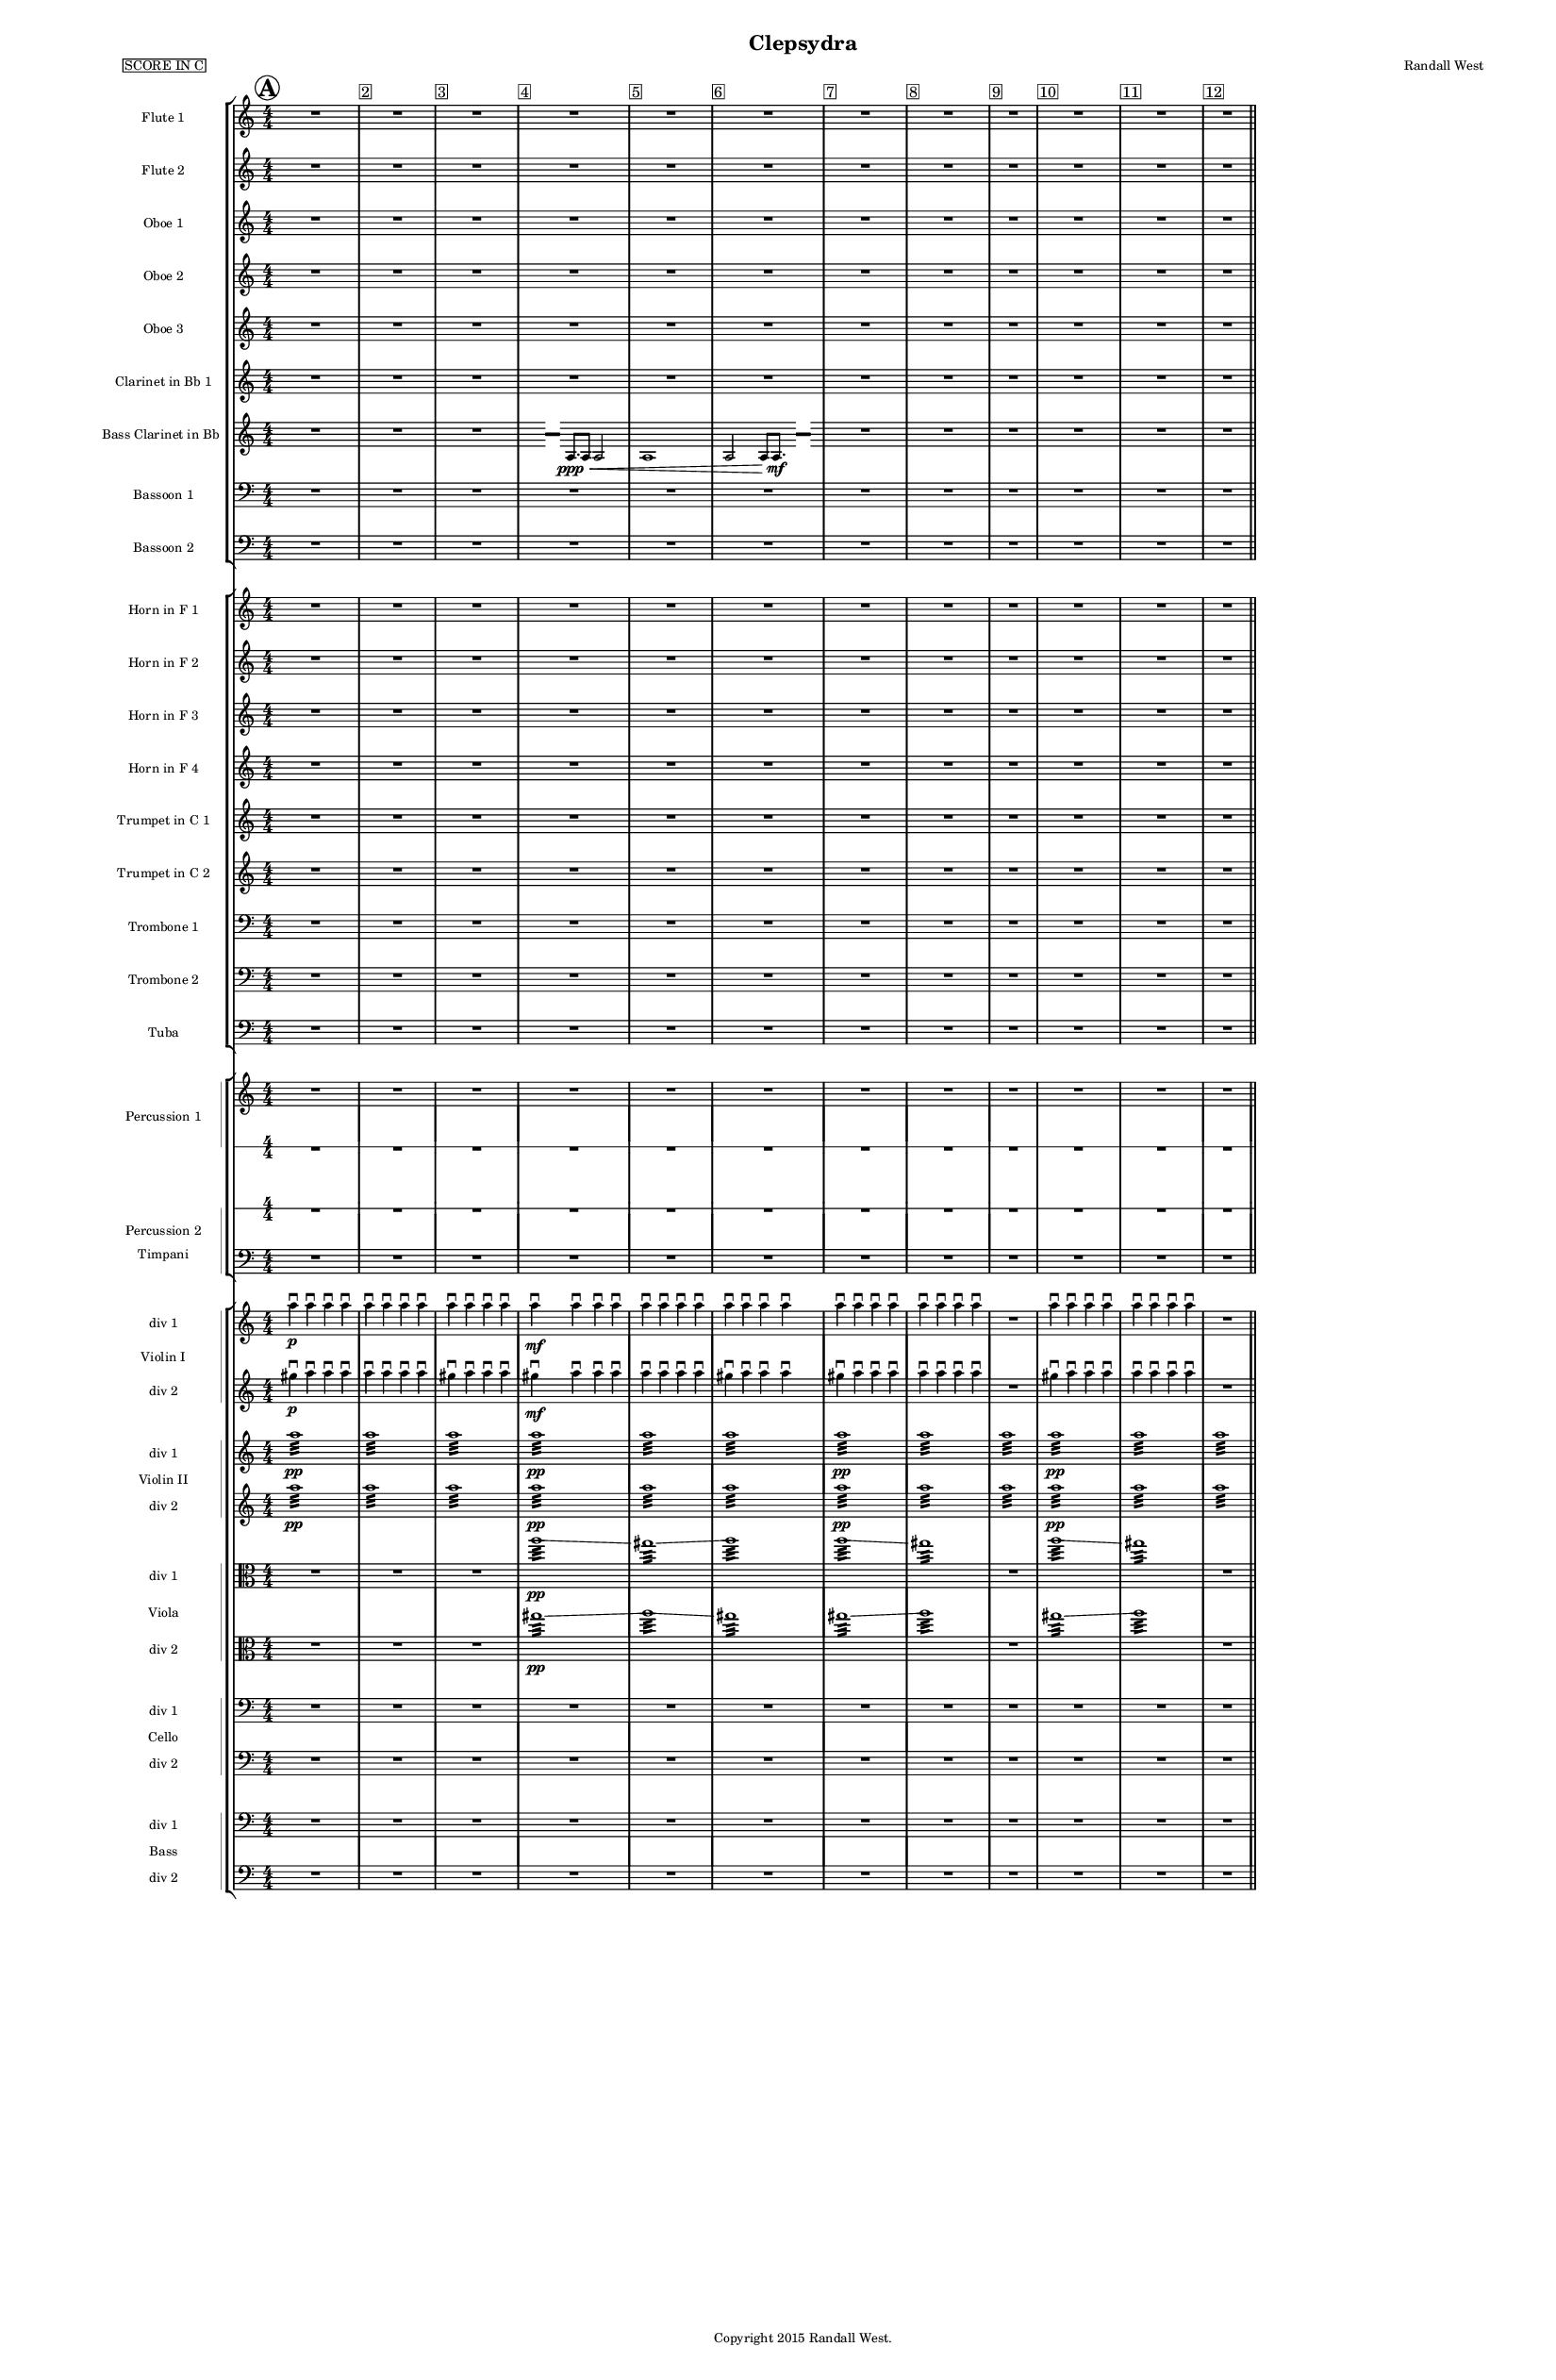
\version "2.18.2"
\language "english"

\paper {
  #(set-paper-size "tabloid")
  %#(set-paper-size "letter")
  left-margin = 22\mm
  system-separator-markup = \slashSeparator
}

#(set-global-staff-size 12)
showScoreStuff = 1
showPartStuff = 0

scoreBreak = {\break}
scoreNoBreak = {\noBreak}
partBreak = {}
partNoBreak = {}
engraveGlobal = {}

calliopeRehearsalMark = #(define-music-function (parser location text) 
  (string?)
  #{
   \mark \markup \fontsize #3.3 { \circle \bold $text }
#})

fluteOneA = {  
\calliopeRehearsalMark A 
 \time 4/4 
 \numericTimeSignature 
 \context Staff {#(set-accidental-style 'modern)} 
 {
	R1
	R1
	R1
	R1
	R1
	R1
	R1
	R1
	R1
	R1
	R1
	R1
}\bar "||" 
} 
 %%%%%%%%%%%%%%%%%%%%%%%%%%%%%%%%%%%%%%%%%%%%%%%%%%%%%%%%%%%%%%%%%%%%%%%%%%%%%%%%%%%%%%%%%%%%%%%%%% 
  %%%%%%%%%%%%%%%%%%%%%%%%%%%%%%%%%%%%%%%%%%%%%%%%%%%%%%%%%%%%%%%%%%%%%%%%%%%%%%%%%%%%%%%%%%%%%%%%%%
 
 
fluteTwoA = {  
\calliopeRehearsalMark A 
 \time 4/4 
 \numericTimeSignature 
 \context Staff {#(set-accidental-style 'modern)} 
 {
	R1
	R1
	R1
	R1
	R1
	R1
	R1
	R1
	R1
	R1
	R1
	R1
}\bar "||" 
} 
 %%%%%%%%%%%%%%%%%%%%%%%%%%%%%%%%%%%%%%%%%%%%%%%%%%%%%%%%%%%%%%%%%%%%%%%%%%%%%%%%%%%%%%%%%%%%%%%%%% 
  %%%%%%%%%%%%%%%%%%%%%%%%%%%%%%%%%%%%%%%%%%%%%%%%%%%%%%%%%%%%%%%%%%%%%%%%%%%%%%%%%%%%%%%%%%%%%%%%%%
 
 
oboeOneA = {  
\calliopeRehearsalMark A 
 \time 4/4 
 \numericTimeSignature 
 \context Staff {#(set-accidental-style 'modern)} 
 {
	R1
	R1
	R1
	R1
	R1
	R1
	R1
	R1
	R1
	R1
	R1
	R1
}\bar "||" 
} 
 %%%%%%%%%%%%%%%%%%%%%%%%%%%%%%%%%%%%%%%%%%%%%%%%%%%%%%%%%%%%%%%%%%%%%%%%%%%%%%%%%%%%%%%%%%%%%%%%%% 
  %%%%%%%%%%%%%%%%%%%%%%%%%%%%%%%%%%%%%%%%%%%%%%%%%%%%%%%%%%%%%%%%%%%%%%%%%%%%%%%%%%%%%%%%%%%%%%%%%%
 
 
oboeTwoA = {  
\calliopeRehearsalMark A 
 \time 4/4 
 \numericTimeSignature 
 \context Staff {#(set-accidental-style 'modern)} 
 {
	R1
	R1
	R1
	R1
	R1
	R1
	R1
	R1
	R1
	R1
	R1
	R1
}\bar "||" 
} 
 %%%%%%%%%%%%%%%%%%%%%%%%%%%%%%%%%%%%%%%%%%%%%%%%%%%%%%%%%%%%%%%%%%%%%%%%%%%%%%%%%%%%%%%%%%%%%%%%%% 
  %%%%%%%%%%%%%%%%%%%%%%%%%%%%%%%%%%%%%%%%%%%%%%%%%%%%%%%%%%%%%%%%%%%%%%%%%%%%%%%%%%%%%%%%%%%%%%%%%%
 
 
oboeThreeA = {  
\calliopeRehearsalMark A 
 \time 4/4 
 \numericTimeSignature 
 \context Staff {#(set-accidental-style 'modern)} 
 {
	R1
	R1
	R1
	R1
	R1
	R1
	R1
	R1
	R1
	R1
	R1
	R1
}\bar "||" 
} 
 %%%%%%%%%%%%%%%%%%%%%%%%%%%%%%%%%%%%%%%%%%%%%%%%%%%%%%%%%%%%%%%%%%%%%%%%%%%%%%%%%%%%%%%%%%%%%%%%%% 
  %%%%%%%%%%%%%%%%%%%%%%%%%%%%%%%%%%%%%%%%%%%%%%%%%%%%%%%%%%%%%%%%%%%%%%%%%%%%%%%%%%%%%%%%%%%%%%%%%%
 
 
clarinetOneA = {  
\calliopeRehearsalMark A 
 \time 4/4 
 \numericTimeSignature 
 \context Staff {#(set-accidental-style 'modern)} 
 {
	R1
	R1
	R1
	R1
	R1
	R1
	R1
	R1
	R1
	R1
	R1
	R1
}\bar "||" 
} 
 %%%%%%%%%%%%%%%%%%%%%%%%%%%%%%%%%%%%%%%%%%%%%%%%%%%%%%%%%%%%%%%%%%%%%%%%%%%%%%%%%%%%%%%%%%%%%%%%%% 
  %%%%%%%%%%%%%%%%%%%%%%%%%%%%%%%%%%%%%%%%%%%%%%%%%%%%%%%%%%%%%%%%%%%%%%%%%%%%%%%%%%%%%%%%%%%%%%%%%%
 
 
clarinetTwoA = {  
\calliopeRehearsalMark A 
 \time 4/4 
 \numericTimeSignature 
 \context Staff {#(set-accidental-style 'modern)} 
 {
	\set Staff.instrumentName = \markup { Bass Clarinet in Bb }
	\set Staff.shortInstrumentName = \markup { B. cl. }
	R1
	R1
	R1
	s8
	\grace {
		\hideNotes
		r32
		\unHideNotes
		\stopStaff
		\override Staff.StaffSymbol #'line-positions = #'(-0.4 -0.3 -0.2 -0.1 0 0.1 0.2 0.3 0.4)
		\startStaff
		\hideNotes
		r16
		\unHideNotes
		\stopStaff
		\override Staff.StaffSymbol #'line-positions = #'()
		\startStaff
	}
	s16
	a8.  \ppp  \<
	a8
	a2
	a1
	a2
	a8
	a8.  \mf  \!
	\afterGrace
	s16
	{
		\hideNotes
		r32
		\unHideNotes
		\stopStaff
		\override Staff.StaffSymbol #'line-positions = #'(-0.4 -0.3 -0.2 -0.1 0 0.1 0.2 0.3 0.4)
		\startStaff
		\hideNotes
		r16
		\unHideNotes
		\stopStaff
		\override Staff.StaffSymbol #'line-positions = #'()
		\startStaff
	}
	s8
	R1
	R1
	R1
	R1
	R1
	R1
}\bar "||" 
} 
 %%%%%%%%%%%%%%%%%%%%%%%%%%%%%%%%%%%%%%%%%%%%%%%%%%%%%%%%%%%%%%%%%%%%%%%%%%%%%%%%%%%%%%%%%%%%%%%%%% 
  %%%%%%%%%%%%%%%%%%%%%%%%%%%%%%%%%%%%%%%%%%%%%%%%%%%%%%%%%%%%%%%%%%%%%%%%%%%%%%%%%%%%%%%%%%%%%%%%%%
 
 
bassoonOneA = {  
\calliopeRehearsalMark A 
 \time 4/4 
 \numericTimeSignature 
 \context Staff {#(set-accidental-style 'modern)} 
 {
	R1
	R1
	R1
	R1
	R1
	R1
	R1
	R1
	R1
	R1
	R1
	R1
}\bar "||" 
} 
 %%%%%%%%%%%%%%%%%%%%%%%%%%%%%%%%%%%%%%%%%%%%%%%%%%%%%%%%%%%%%%%%%%%%%%%%%%%%%%%%%%%%%%%%%%%%%%%%%% 
  %%%%%%%%%%%%%%%%%%%%%%%%%%%%%%%%%%%%%%%%%%%%%%%%%%%%%%%%%%%%%%%%%%%%%%%%%%%%%%%%%%%%%%%%%%%%%%%%%%
 
 
bassoonTwoA = {  
\calliopeRehearsalMark A 
 \time 4/4 
 \numericTimeSignature 
 \context Staff {#(set-accidental-style 'modern)} 
 {
	R1
	R1
	R1
	R1
	R1
	R1
	R1
	R1
	R1
	R1
	R1
	R1
}\bar "||" 
} 
 %%%%%%%%%%%%%%%%%%%%%%%%%%%%%%%%%%%%%%%%%%%%%%%%%%%%%%%%%%%%%%%%%%%%%%%%%%%%%%%%%%%%%%%%%%%%%%%%%% 
  %%%%%%%%%%%%%%%%%%%%%%%%%%%%%%%%%%%%%%%%%%%%%%%%%%%%%%%%%%%%%%%%%%%%%%%%%%%%%%%%%%%%%%%%%%%%%%%%%%
 
 
hornOneA = {  
\calliopeRehearsalMark A 
 \time 4/4 
 \numericTimeSignature 
 \context Staff {#(set-accidental-style 'modern)} 
 {
	R1
	R1
	R1
	R1
	R1
	R1
	R1
	R1
	R1
	R1
	R1
	R1
}\bar "||" 
} 
 %%%%%%%%%%%%%%%%%%%%%%%%%%%%%%%%%%%%%%%%%%%%%%%%%%%%%%%%%%%%%%%%%%%%%%%%%%%%%%%%%%%%%%%%%%%%%%%%%% 
  %%%%%%%%%%%%%%%%%%%%%%%%%%%%%%%%%%%%%%%%%%%%%%%%%%%%%%%%%%%%%%%%%%%%%%%%%%%%%%%%%%%%%%%%%%%%%%%%%%
 
 
hornTwoA = {  
\calliopeRehearsalMark A 
 \time 4/4 
 \numericTimeSignature 
 \context Staff {#(set-accidental-style 'modern)} 
 {
	R1
	R1
	R1
	R1
	R1
	R1
	R1
	R1
	R1
	R1
	R1
	R1
}\bar "||" 
} 
 %%%%%%%%%%%%%%%%%%%%%%%%%%%%%%%%%%%%%%%%%%%%%%%%%%%%%%%%%%%%%%%%%%%%%%%%%%%%%%%%%%%%%%%%%%%%%%%%%% 
  %%%%%%%%%%%%%%%%%%%%%%%%%%%%%%%%%%%%%%%%%%%%%%%%%%%%%%%%%%%%%%%%%%%%%%%%%%%%%%%%%%%%%%%%%%%%%%%%%%
 
 
hornThreeA = {  
\calliopeRehearsalMark A 
 \time 4/4 
 \numericTimeSignature 
 \context Staff {#(set-accidental-style 'modern)} 
 {
	R1
	R1
	R1
	R1
	R1
	R1
	R1
	R1
	R1
	R1
	R1
	R1
}\bar "||" 
} 
 %%%%%%%%%%%%%%%%%%%%%%%%%%%%%%%%%%%%%%%%%%%%%%%%%%%%%%%%%%%%%%%%%%%%%%%%%%%%%%%%%%%%%%%%%%%%%%%%%% 
  %%%%%%%%%%%%%%%%%%%%%%%%%%%%%%%%%%%%%%%%%%%%%%%%%%%%%%%%%%%%%%%%%%%%%%%%%%%%%%%%%%%%%%%%%%%%%%%%%%
 
 
hornFourA = {  
\calliopeRehearsalMark A 
 \time 4/4 
 \numericTimeSignature 
 \context Staff {#(set-accidental-style 'modern)} 
 {
	R1
	R1
	R1
	R1
	R1
	R1
	R1
	R1
	R1
	R1
	R1
	R1
}\bar "||" 
} 
 %%%%%%%%%%%%%%%%%%%%%%%%%%%%%%%%%%%%%%%%%%%%%%%%%%%%%%%%%%%%%%%%%%%%%%%%%%%%%%%%%%%%%%%%%%%%%%%%%% 
  %%%%%%%%%%%%%%%%%%%%%%%%%%%%%%%%%%%%%%%%%%%%%%%%%%%%%%%%%%%%%%%%%%%%%%%%%%%%%%%%%%%%%%%%%%%%%%%%%%
 
 
trumpetOneA = {  
\calliopeRehearsalMark A 
 \time 4/4 
 \numericTimeSignature 
 \context Staff {#(set-accidental-style 'modern)} 
 {
	R1
	R1
	R1
	R1
	R1
	R1
	R1
	R1
	R1
	R1
	R1
	R1
}\bar "||" 
} 
 %%%%%%%%%%%%%%%%%%%%%%%%%%%%%%%%%%%%%%%%%%%%%%%%%%%%%%%%%%%%%%%%%%%%%%%%%%%%%%%%%%%%%%%%%%%%%%%%%% 
  %%%%%%%%%%%%%%%%%%%%%%%%%%%%%%%%%%%%%%%%%%%%%%%%%%%%%%%%%%%%%%%%%%%%%%%%%%%%%%%%%%%%%%%%%%%%%%%%%%
 
 
trumpetTwoA = {  
\calliopeRehearsalMark A 
 \time 4/4 
 \numericTimeSignature 
 \context Staff {#(set-accidental-style 'modern)} 
 {
	R1
	R1
	R1
	R1
	R1
	R1
	R1
	R1
	R1
	R1
	R1
	R1
}\bar "||" 
} 
 %%%%%%%%%%%%%%%%%%%%%%%%%%%%%%%%%%%%%%%%%%%%%%%%%%%%%%%%%%%%%%%%%%%%%%%%%%%%%%%%%%%%%%%%%%%%%%%%%% 
  %%%%%%%%%%%%%%%%%%%%%%%%%%%%%%%%%%%%%%%%%%%%%%%%%%%%%%%%%%%%%%%%%%%%%%%%%%%%%%%%%%%%%%%%%%%%%%%%%%
 
 
tromboneOneA = {  
\calliopeRehearsalMark A 
 \time 4/4 
 \numericTimeSignature 
 \context Staff {#(set-accidental-style 'modern)} 
 {
	R1
	R1
	R1
	R1
	R1
	R1
	R1
	R1
	R1
	R1
	R1
	R1
}\bar "||" 
} 
 %%%%%%%%%%%%%%%%%%%%%%%%%%%%%%%%%%%%%%%%%%%%%%%%%%%%%%%%%%%%%%%%%%%%%%%%%%%%%%%%%%%%%%%%%%%%%%%%%% 
  %%%%%%%%%%%%%%%%%%%%%%%%%%%%%%%%%%%%%%%%%%%%%%%%%%%%%%%%%%%%%%%%%%%%%%%%%%%%%%%%%%%%%%%%%%%%%%%%%%
 
 
tromboneTwoA = {  
\calliopeRehearsalMark A 
 \time 4/4 
 \numericTimeSignature 
 \context Staff {#(set-accidental-style 'modern)} 
 {
	R1
	R1
	R1
	R1
	R1
	R1
	R1
	R1
	R1
	R1
	R1
	R1
}\bar "||" 
} 
 %%%%%%%%%%%%%%%%%%%%%%%%%%%%%%%%%%%%%%%%%%%%%%%%%%%%%%%%%%%%%%%%%%%%%%%%%%%%%%%%%%%%%%%%%%%%%%%%%% 
  %%%%%%%%%%%%%%%%%%%%%%%%%%%%%%%%%%%%%%%%%%%%%%%%%%%%%%%%%%%%%%%%%%%%%%%%%%%%%%%%%%%%%%%%%%%%%%%%%%
 
 
tubaA = {  
\calliopeRehearsalMark A 
 \time 4/4 
 \numericTimeSignature 
 \context Staff {#(set-accidental-style 'modern)} 
 {
	R1
	R1
	R1
	R1
	R1
	R1
	R1
	R1
	R1
	R1
	R1
	R1
}\bar "||" 
} 
 %%%%%%%%%%%%%%%%%%%%%%%%%%%%%%%%%%%%%%%%%%%%%%%%%%%%%%%%%%%%%%%%%%%%%%%%%%%%%%%%%%%%%%%%%%%%%%%%%% 
  %%%%%%%%%%%%%%%%%%%%%%%%%%%%%%%%%%%%%%%%%%%%%%%%%%%%%%%%%%%%%%%%%%%%%%%%%%%%%%%%%%%%%%%%%%%%%%%%%%
 
 
crotalesA = {  
\calliopeRehearsalMark A 
 \time 4/4 
 \numericTimeSignature 
 \context Staff {#(set-accidental-style 'modern)} 
 {
	R1
	R1
	R1
	R1
	R1
	R1
	R1
	R1
	R1
	R1
	R1
	R1
}\bar "||" 
} 
 %%%%%%%%%%%%%%%%%%%%%%%%%%%%%%%%%%%%%%%%%%%%%%%%%%%%%%%%%%%%%%%%%%%%%%%%%%%%%%%%%%%%%%%%%%%%%%%%%% 
  %%%%%%%%%%%%%%%%%%%%%%%%%%%%%%%%%%%%%%%%%%%%%%%%%%%%%%%%%%%%%%%%%%%%%%%%%%%%%%%%%%%%%%%%%%%%%%%%%%
 
 
percOneA = {  
\calliopeRehearsalMark A 
 \time 4/4 
 \numericTimeSignature 
 \context Staff {#(set-accidental-style 'modern)} 
 {
	R1
	R1
	R1
	R1
	R1
	R1
	R1
	R1
	R1
	R1
	R1
	R1
}\bar "||" 
} 
 %%%%%%%%%%%%%%%%%%%%%%%%%%%%%%%%%%%%%%%%%%%%%%%%%%%%%%%%%%%%%%%%%%%%%%%%%%%%%%%%%%%%%%%%%%%%%%%%%% 
  %%%%%%%%%%%%%%%%%%%%%%%%%%%%%%%%%%%%%%%%%%%%%%%%%%%%%%%%%%%%%%%%%%%%%%%%%%%%%%%%%%%%%%%%%%%%%%%%%%
 
 
percTwoA = {  
\calliopeRehearsalMark A 
 \time 4/4 
 \numericTimeSignature 
 \context Staff {#(set-accidental-style 'modern)} 
 {
	R1
	R1
	R1
	R1
	R1
	R1
	R1
	R1
	R1
	R1
	R1
	R1
}\bar "||" 
} 
 %%%%%%%%%%%%%%%%%%%%%%%%%%%%%%%%%%%%%%%%%%%%%%%%%%%%%%%%%%%%%%%%%%%%%%%%%%%%%%%%%%%%%%%%%%%%%%%%%% 
  %%%%%%%%%%%%%%%%%%%%%%%%%%%%%%%%%%%%%%%%%%%%%%%%%%%%%%%%%%%%%%%%%%%%%%%%%%%%%%%%%%%%%%%%%%%%%%%%%%
 
 
timpaniA = {  
\calliopeRehearsalMark A 
 \time 4/4 
 \numericTimeSignature 
 \context Staff {#(set-accidental-style 'modern)} 
 {
	R1
	R1
	R1
	R1
	R1
	R1
	R1
	R1
	R1
	R1
	R1
	R1
}\bar "||" 
} 
 %%%%%%%%%%%%%%%%%%%%%%%%%%%%%%%%%%%%%%%%%%%%%%%%%%%%%%%%%%%%%%%%%%%%%%%%%%%%%%%%%%%%%%%%%%%%%%%%%% 
  %%%%%%%%%%%%%%%%%%%%%%%%%%%%%%%%%%%%%%%%%%%%%%%%%%%%%%%%%%%%%%%%%%%%%%%%%%%%%%%%%%%%%%%%%%%%%%%%%%
 
 
shimeA = {  
\calliopeRehearsalMark A 
 \time 4/4 
 \numericTimeSignature 
 \context Staff {#(set-accidental-style 'modern)} 
 {
	R1
	R1
	R1
	R1
	R1
	R1
	R1
	R1
	R1
	R1
	R1
	R1
}\bar "||" 
} 
 %%%%%%%%%%%%%%%%%%%%%%%%%%%%%%%%%%%%%%%%%%%%%%%%%%%%%%%%%%%%%%%%%%%%%%%%%%%%%%%%%%%%%%%%%%%%%%%%%% 
  %%%%%%%%%%%%%%%%%%%%%%%%%%%%%%%%%%%%%%%%%%%%%%%%%%%%%%%%%%%%%%%%%%%%%%%%%%%%%%%%%%%%%%%%%%%%%%%%%%
 
 
taikoOneA = {  
\calliopeRehearsalMark A 
 \time 4/4 
 \numericTimeSignature 
 \context Staff {#(set-accidental-style 'modern)} 
 {
	R1
	R1
	R1
	R1
	R1
	R1
	R1
	R1
	R1
	R1
	R1
	R1
}\bar "||" 
} 
 %%%%%%%%%%%%%%%%%%%%%%%%%%%%%%%%%%%%%%%%%%%%%%%%%%%%%%%%%%%%%%%%%%%%%%%%%%%%%%%%%%%%%%%%%%%%%%%%%% 
  %%%%%%%%%%%%%%%%%%%%%%%%%%%%%%%%%%%%%%%%%%%%%%%%%%%%%%%%%%%%%%%%%%%%%%%%%%%%%%%%%%%%%%%%%%%%%%%%%%
 
 
taikoTwoA = {  
\calliopeRehearsalMark A 
 \time 4/4 
 \numericTimeSignature 
 \context Staff {#(set-accidental-style 'modern)} 
 {
	R1
	R1
	R1
	R1
	R1
	R1
	R1
	R1
	R1
	R1
	R1
	R1
}\bar "||" 
} 
 %%%%%%%%%%%%%%%%%%%%%%%%%%%%%%%%%%%%%%%%%%%%%%%%%%%%%%%%%%%%%%%%%%%%%%%%%%%%%%%%%%%%%%%%%%%%%%%%%% 
  %%%%%%%%%%%%%%%%%%%%%%%%%%%%%%%%%%%%%%%%%%%%%%%%%%%%%%%%%%%%%%%%%%%%%%%%%%%%%%%%%%%%%%%%%%%%%%%%%%
 
 
violinIDivOneA = {  
\calliopeRehearsalMark A 
 \time 4/4 
 \numericTimeSignature 
 \context Staff {#(set-accidental-style 'modern)} 
 {
	a''4 -\downbow  \p %%%
	a''4 -\downbow
	a''4 -\downbow
	a''4 -\downbow
	a''4 -\downbow
	a''4 -\downbow
	a''4 -\downbow
	a''4 -\downbow
	a''4 -\downbow
	a''4 -\downbow
	a''4 -\downbow
	a''4 -\downbow
	a''4 -\downbow  \mf %%%
	a''4 -\downbow
	a''4 -\downbow
	a''4 -\downbow
	a''4 -\downbow
	a''4 -\downbow
	a''4 -\downbow
	a''4 -\downbow
	a''4 -\downbow
	a''4 -\downbow
	a''4 -\downbow
	a''4 -\downbow
	a''4 -\downbow
	a''4 -\downbow
	a''4 -\downbow
	a''4 -\downbow
	a''4 -\downbow
	a''4 -\downbow
	a''4 -\downbow
	a''4 -\downbow
	R1
	a''4 -\downbow
	a''4 -\downbow
	a''4 -\downbow
	a''4 -\downbow
	a''4 -\downbow
	a''4 -\downbow
	a''4 -\downbow
	a''4 -\downbow
	R1
}\bar "||" 
} 
 %%%%%%%%%%%%%%%%%%%%%%%%%%%%%%%%%%%%%%%%%%%%%%%%%%%%%%%%%%%%%%%%%%%%%%%%%%%%%%%%%%%%%%%%%%%%%%%%%% 
  %%%%%%%%%%%%%%%%%%%%%%%%%%%%%%%%%%%%%%%%%%%%%%%%%%%%%%%%%%%%%%%%%%%%%%%%%%%%%%%%%%%%%%%%%%%%%%%%%%
 
 
violinIDivTwoA = {  
\calliopeRehearsalMark A 
 \time 4/4 
 \numericTimeSignature 
 \context Staff {#(set-accidental-style 'modern)} 
 {
	gs''4 -\downbow  \p %%%
	a''4 -\downbow
	a''4 -\downbow
	a''4 -\downbow
	a''4 -\downbow
	a''4 -\downbow
	a''4 -\downbow
	a''4 -\downbow
	gs''4 -\downbow
	a''4 -\downbow
	a''4 -\downbow
	a''4 -\downbow
	gs''4 -\downbow  \mf %%%
	a''4 -\downbow
	a''4 -\downbow
	a''4 -\downbow
	a''4 -\downbow
	a''4 -\downbow
	a''4 -\downbow
	a''4 -\downbow
	gs''4 -\downbow
	a''4 -\downbow
	a''4 -\downbow
	a''4 -\downbow
	gs''4 -\downbow
	a''4 -\downbow
	a''4 -\downbow
	a''4 -\downbow
	a''4 -\downbow
	a''4 -\downbow
	a''4 -\downbow
	a''4 -\downbow
	R1
	gs''4 -\downbow
	a''4 -\downbow
	a''4 -\downbow
	a''4 -\downbow
	a''4 -\downbow
	a''4 -\downbow
	a''4 -\downbow
	a''4 -\downbow
	R1
}\bar "||" 
} 
 %%%%%%%%%%%%%%%%%%%%%%%%%%%%%%%%%%%%%%%%%%%%%%%%%%%%%%%%%%%%%%%%%%%%%%%%%%%%%%%%%%%%%%%%%%%%%%%%%% 
  %%%%%%%%%%%%%%%%%%%%%%%%%%%%%%%%%%%%%%%%%%%%%%%%%%%%%%%%%%%%%%%%%%%%%%%%%%%%%%%%%%%%%%%%%%%%%%%%%%
 
 
violinIIDivOneA = {  
\calliopeRehearsalMark A 
 \time 4/4 
 \numericTimeSignature 
 \context Staff {#(set-accidental-style 'modern)} 
 {
	a''1 :32  \pp %%%
	a''1 :32
	a''1 :32
	a''1 :32  \pp %%%
	a''1 :32
	a''1 :32
	a''1 :32  \pp %%%
	a''1 :32
	a''1 :32
	a''1 :32  \pp %%%
	a''1 :32
	a''1 :32
}\bar "||" 
} 
 %%%%%%%%%%%%%%%%%%%%%%%%%%%%%%%%%%%%%%%%%%%%%%%%%%%%%%%%%%%%%%%%%%%%%%%%%%%%%%%%%%%%%%%%%%%%%%%%%% 
  %%%%%%%%%%%%%%%%%%%%%%%%%%%%%%%%%%%%%%%%%%%%%%%%%%%%%%%%%%%%%%%%%%%%%%%%%%%%%%%%%%%%%%%%%%%%%%%%%%
 
 
violinIIDivTwoA = {  
\calliopeRehearsalMark A 
 \time 4/4 
 \numericTimeSignature 
 \context Staff {#(set-accidental-style 'modern)} 
 {
	a''1 :32  \pp %%%
	a''1 :32
	a''1 :32
	a''1 :32  \pp %%%
	a''1 :32
	a''1 :32
	a''1 :32  \pp %%%
	a''1 :32
	a''1 :32
	a''1 :32  \pp %%%
	a''1 :32
	a''1 :32
}\bar "||" 
} 
 %%%%%%%%%%%%%%%%%%%%%%%%%%%%%%%%%%%%%%%%%%%%%%%%%%%%%%%%%%%%%%%%%%%%%%%%%%%%%%%%%%%%%%%%%%%%%%%%%% 
  %%%%%%%%%%%%%%%%%%%%%%%%%%%%%%%%%%%%%%%%%%%%%%%%%%%%%%%%%%%%%%%%%%%%%%%%%%%%%%%%%%%%%%%%%%%%%%%%%%
 
 
violaDivOneA = {  
\calliopeRehearsalMark A 
 \time 4/4 
 \numericTimeSignature 
 \context Staff {#(set-accidental-style 'modern)} 
 {
	R1
	R1
	R1
	a''1 :32  \pp  \glissando
	gs''1 :32 \glissando
	a''1 :32
	a''1 :32 \glissando
	gs''1 :32
	R1
	a''1 :32 \glissando
	gs''1 :32
	R1
}\bar "||" 
} 
 %%%%%%%%%%%%%%%%%%%%%%%%%%%%%%%%%%%%%%%%%%%%%%%%%%%%%%%%%%%%%%%%%%%%%%%%%%%%%%%%%%%%%%%%%%%%%%%%%% 
  %%%%%%%%%%%%%%%%%%%%%%%%%%%%%%%%%%%%%%%%%%%%%%%%%%%%%%%%%%%%%%%%%%%%%%%%%%%%%%%%%%%%%%%%%%%%%%%%%%
 
 
violaDivTwoA = {  
\calliopeRehearsalMark A 
 \time 4/4 
 \numericTimeSignature 
 \context Staff {#(set-accidental-style 'modern)} 
 {
	R1
	R1
	R1
	gs''1 :32  \pp  \glissando
	a''1 :32 \glissando
	gs''1 :32
	gs''1 :32 \glissando
	a''1 :32
	R1
	gs''1 :32 \glissando
	a''1 :32
	R1
}\bar "||" 
} 
 %%%%%%%%%%%%%%%%%%%%%%%%%%%%%%%%%%%%%%%%%%%%%%%%%%%%%%%%%%%%%%%%%%%%%%%%%%%%%%%%%%%%%%%%%%%%%%%%%% 
  %%%%%%%%%%%%%%%%%%%%%%%%%%%%%%%%%%%%%%%%%%%%%%%%%%%%%%%%%%%%%%%%%%%%%%%%%%%%%%%%%%%%%%%%%%%%%%%%%%
 
 
celloDivOneA = {  
\calliopeRehearsalMark A 
 \time 4/4 
 \numericTimeSignature 
 \context Staff {#(set-accidental-style 'modern)} 
 {
	R1
	R1
	R1
	R1
	R1
	R1
	R1
	R1
	R1
	R1
	R1
	R1
}\bar "||" 
} 
 %%%%%%%%%%%%%%%%%%%%%%%%%%%%%%%%%%%%%%%%%%%%%%%%%%%%%%%%%%%%%%%%%%%%%%%%%%%%%%%%%%%%%%%%%%%%%%%%%% 
  %%%%%%%%%%%%%%%%%%%%%%%%%%%%%%%%%%%%%%%%%%%%%%%%%%%%%%%%%%%%%%%%%%%%%%%%%%%%%%%%%%%%%%%%%%%%%%%%%%
 
 
celloDivTwoA = {  
\calliopeRehearsalMark A 
 \time 4/4 
 \numericTimeSignature 
 \context Staff {#(set-accidental-style 'modern)} 
 {
	R1
	R1
	R1
	R1
	R1
	R1
	R1
	R1
	R1
	R1
	R1
	R1
}\bar "||" 
} 
 %%%%%%%%%%%%%%%%%%%%%%%%%%%%%%%%%%%%%%%%%%%%%%%%%%%%%%%%%%%%%%%%%%%%%%%%%%%%%%%%%%%%%%%%%%%%%%%%%% 
  %%%%%%%%%%%%%%%%%%%%%%%%%%%%%%%%%%%%%%%%%%%%%%%%%%%%%%%%%%%%%%%%%%%%%%%%%%%%%%%%%%%%%%%%%%%%%%%%%%
 
 
bassDivOneA = {  
\calliopeRehearsalMark A 
 \time 4/4 
 \numericTimeSignature 
 \context Staff {#(set-accidental-style 'modern)} 
 {
	R1
	R1
	R1
	R1
	R1
	R1
	R1
	R1
	R1
	R1
	R1
	R1
}\bar "||" 
} 
 %%%%%%%%%%%%%%%%%%%%%%%%%%%%%%%%%%%%%%%%%%%%%%%%%%%%%%%%%%%%%%%%%%%%%%%%%%%%%%%%%%%%%%%%%%%%%%%%%% 
  %%%%%%%%%%%%%%%%%%%%%%%%%%%%%%%%%%%%%%%%%%%%%%%%%%%%%%%%%%%%%%%%%%%%%%%%%%%%%%%%%%%%%%%%%%%%%%%%%%
 
 
bassDivTwoA = {  
\calliopeRehearsalMark A 
 \time 4/4 
 \numericTimeSignature 
 \context Staff {#(set-accidental-style 'modern)} 
 {
	R1
	R1
	R1
	R1
	R1
	R1
	R1
	R1
	R1
	R1
	R1
	R1
}\bar "||" 
} 
 %%%%%%%%%%%%%%%%%%%%%%%%%%%%%%%%%%%%%%%%%%%%%%%%%%%%%%%%%%%%%%%%%%%%%%%%%%%%%%%%%%%%%%%%%%%%%%%%%% 
  %%%%%%%%%%%%%%%%%%%%%%%%%%%%%%%%%%%%%%%%%%%%%%%%%%%%%%%%%%%%%%%%%%%%%%%%%%%%%%%%%%%%%%%%%%%%%%%%%%
 
 
 

fluteOne = { 
\fluteOneA
} 
fluteTwo = { 
\fluteTwoA
} 
oboeOne = { 
\oboeOneA
} 
oboeTwo = { 
\oboeTwoA
} 
oboeThree = { 
\oboeThreeA
} 
clarinetOne = { 
\clarinetOneA
} 
clarinetTwo = { 
\clarinetTwoA
} 
bassoonOne = { 
\bassoonOneA
} 
bassoonTwo = { 
\bassoonTwoA
} 
hornOne = { 
\hornOneA
} 
hornTwo = { 
\hornTwoA
} 
hornThree = { 
\hornThreeA
} 
hornFour = { 
\hornFourA
} 
trumpetOne = { 
\trumpetOneA
} 
trumpetTwo = { 
\trumpetTwoA
} 
tromboneOne = { 
\tromboneOneA
} 
tromboneTwo = { 
\tromboneTwoA
} 
tuba = { 
\tubaA
} 
crotales = { 
\crotalesA
} 
percOne = { 
\percOneA
} 
percTwo = { 
\percTwoA
} 
timpani = { 
\timpaniA
} 
shime = { 
\shimeA
} 
taikoOne = { 
\taikoOneA
} 
taikoTwo = { 
\taikoTwoA
} 
violinIDivOne = { 
\violinIDivOneA
} 
violinIDivTwo = { 
\violinIDivTwoA
} 
violinIIDivOne = { 
\violinIIDivOneA
} 
violinIIDivTwo = { 
\violinIIDivTwoA
} 
violaDivOne = { 
\violaDivOneA
} 
violaDivTwo = { 
\violaDivTwoA
} 
celloDivOne = { 
\celloDivOneA
} 
celloDivTwo = { 
\celloDivTwoA
} 
bassDivOne = { 
\bassDivOneA
} 
bassDivTwo = { 
\bassDivTwoA
} 



\version "2.18.2"
\language "english"

%%%%%%%%%%%%%%%%%%%%%%%%%%%%%%%%%%%%%%%%%%%%%%%%%%%%%%%%%%%%%%%
%%%% winds staves:

fluteOneStaff = \new Staff \with {
  instrumentName = "Flute 1"
  shortInstrumentName = "Fl. 1"
  midiInstrument = "flute"
} \fluteOne

fluteTwoStaff = \new Staff \with {
  instrumentName = "Flute 2"
  shortInstrumentName = "Fl. 2"
  midiInstrument = "flute"
} \fluteTwo

oboeOneStaff = \new Staff \with {
  instrumentName = "Oboe 1"
  shortInstrumentName = "Ob. 1"
  midiInstrument = "oboe"
} \oboeOne

oboeTwoStaff = \new Staff \with {
  instrumentName = "Oboe 2"
  shortInstrumentName = "Ob. 2"
  midiInstrument = "oboe"
} \oboeTwo

oboeThreeStaff = \new Staff \with {
  instrumentName = "Oboe 3"
  shortInstrumentName = "Ob. 3"
  midiInstrument = "oboe"
} \oboeThree

clarinetOneStaff = \new Staff \with {
  instrumentName = "Clarinet in Bb 1"
  shortInstrumentName = "Cl. 1"
  midiInstrument = "clarinet"
} \clarinetOne

clarinetTwoStaff = \new Staff \with {
  instrumentName = "Clarinet in Bb 2"
  shortInstrumentName = "Cl. 2"
  midiInstrument = "clarinet"
} \clarinetTwo

bassoonOneStaff = \new Staff \with {
  instrumentName = "Bassoon 1"
  shortInstrumentName = "Bsn. 1"
  midiInstrument = "bassoon"
} {\clef bass \bassoonOne }

bassoonTwoStaff = \new Staff \with {
  instrumentName = "Bassoon 2"
  shortInstrumentName = "Bsn. 2"
  midiInstrument = "bassoon"
} {\clef bass \bassoonTwo }

windsStaves = \new StaffGroup 
<<
    \fluteOneStaff
    \fluteTwoStaff
    \oboeOneStaff
    \oboeTwoStaff
    \oboeThreeStaff
    \clarinetOneStaff
    \clarinetTwoStaff
    \bassoonOneStaff
    \bassoonTwoStaff
>>

%%%%%%%%%%%%%%%%%%%%%%%%%%%%%%%%%%%%%%%%%%%%%%%%%%%%%%%%%%%%%%%
%%%% brass staves:

hornOneStaff = \new Staff \with {
  instrumentName = "Horn in F 1"
  shortInstrumentName = "Hn. 1"
  midiInstrument = "horn"
} \hornOne

hornTwoStaff = \new Staff \with {
  instrumentName = "Horn in F 2"
  shortInstrumentName = "Hn. 2"
  midiInstrument = "horn"
} \hornTwo

hornThreeStaff = \new Staff \with {
  instrumentName = "Horn in F 3"
  shortInstrumentName = "Hn. 3"
  midiInstrument = "horn"
} \hornThree

hornFourStaff = \new Staff \with {
  instrumentName = "Horn in F 4"
  shortInstrumentName = "Hn. 4"
  midiInstrument = "horn"
} \hornFour

trumpetOneStaff = \new Staff \with {
  instrumentName = "Trumpet in C 1"
  shortInstrumentName = "Tpt. 1"
  midiInstrument = "trumpet"
} \trumpetOne

trumpetTwoStaff = \new Staff \with {
  instrumentName = "Trumpet in C 2"
  shortInstrumentName = "Tpt. 2"
  midiInstrument = "trumpet"
} \trumpetTwo

tromboneOneStaff = \new Staff \with {
  instrumentName = "Trombone 1"
  shortInstrumentName = "Tbn. 1"
  midiInstrument = "trombone"
} {\clef bass \tromboneOne }

tromboneTwoStaff = \new Staff \with {
  instrumentName = "Trombone 2"
  shortInstrumentName = "Tbn. 2"
  midiInstrument = "trombone"
} {\clef bass \tromboneTwo }

tubaStaff = \new Staff \with {
  instrumentName = "Tuba"
  shortInstrumentName = "Tba."
  midiInstrument = "tuba"
} {\clef bass \tuba }

brassStaves = \new StaffGroup  
<<
    \hornOneStaff
    \hornTwoStaff
    \hornThreeStaff
    \hornFourStaff
    \trumpetOneStaff
    \trumpetTwoStaff
    \tromboneOneStaff
    \tromboneTwoStaff
    \tubaStaff
>>

%%%%%%%%%%%%%%%%%%%%%%%%%%%%%%%%%%%%%%%%%%%%%%%%%%%%%%%%%%%%%%%
%%%% timpani, percussion, and harp staves:

crotalesStaff = \new Staff \with {
  instrumentName = ""
  midiInstrument = "piano"
} \crotales
percussionOneStaff = \new RhythmicStaff \with {
  midiInstrument = "percussion"
} {
  \override Staff.InstrumentName #'self-alignment-Y = #1.6
  %\override Staff.InstrumentName #'self-alignment-X = #RIGHT
  \percOne
}
percussionOneStaffGroup = \new StaffGroup \with  {
  instrumentName = "Percussion 1"
  shortInstrumentName = "Perc. 1"
  \override SystemStartBracket #'style = #'bar-line
} {
  %\override StaffGroup.InstrumentName #'self-alignment-X = #RIGHT 

  \override StaffGroup.InstrumentName #'self-alignment-Y = #-1
  <<
  \crotalesStaff
  \percussionOneStaff
  >>
}

percussionTwoStaff = \new RhythmicStaff \with {
  midiInstrument = "percussion"
  \override SystemStartBracket #'style = #'bar-line
} {
  \override Staff.InstrumentName #'self-alignment-Y = #1.6
  %\override Staff.InstrumentName #'self-alignment-X = #RIGHT
  \percTwo
}
timpaniStaff = \new Staff \with {
  instrumentName = "Timpani"
  shortInstrumentName = "Timp."
  midiInstrument = "timpani"
} {\clef bass \timpani }

percussionTwoStaffGroup = \new StaffGroup \with  {
  instrumentName = "Percussion 2"
  shortInstrumentName = "Perc. 2"
  \override SystemStartBracket #'style = #'bar-line
} {
  %\override StaffGroup.InstrumentName #'self-alignment-X = #RIGHT 
  \override StaffGroup.InstrumentName #'self-alignment-Y = #-1
  <<
  \percussionTwoStaff
  \timpaniStaff
  >>
}

percussionStaves = \new StaffGroup 
<<
    \percussionOneStaffGroup
    \percussionTwoStaffGroup
>>

%%%%%%%%%%%%%%%%%%%%%%%%%%%%%%%%%%%%%%%%%%%%%%%%%%%%%%%%%%%%%%%
%%%% taiko staves:


shimeStaff = \new RhythmicStaff \with {
  instrumentName = "Shime"
  shortInstrumentName = "Sh."
  midiInstrument = "percussion"
} \shime
% NO ODAIKO STAFF IN CLEPSYDRA....
% odaikoStaff = \new RhythmicStaff \with {
%   instrumentName = "Odaiko"
%   shortInstrumentName = "O."
%   midiInstrument = "percussion"
% } \odaiko
taikoOneStaff = \new RhythmicStaff \with {
  instrumentName = "Taiko A"
  shortInstrumentName = "T.A"
  midiInstrument = "percussion"
} \taikoOne
taikoTwoStaff = \new RhythmicStaff \with {
  instrumentName = "Taiko B"
  shortInstrumentName = "T.B"
  midiInstrument = "percussion"
} \taikoTwo


taikoStaves = \new StaffGroup 
<<
    \shimeStaff
    % \odaikoStaff
    \taikoOneStaff
    \taikoOneStaff
>>



%%%%%%%%%%%%%%%%%%%%%%%%%%%%%%%%%%%%%%%%%%%%%%%%%%%%%%%%%%%%%%%
%%%% string staves:

violinIDivOneStaff = \new Staff \with {
  instrumentName = "div 1"
  shortInstrumentName = "1"
  midiInstrument = "violin"
} \violinIDivOne

violinIDivTwoStaff = \new Staff \with {
  instrumentName = "div 2"
  shortInstrumentName = "2"
  midiInstrument = "violin"
} \violinIDivTwo

violinIStaves = \new StaffGroup = violinIStaves \with {
  instrumentName ="Violin I"
  shortInstrumentName = "Vln.I"
  \override SystemStartBracket #'style = #'bar-line
} <<
  \violinIDivOneStaff
  \violinIDivTwoStaff
>>

violinIIDivOneStaff = \new Staff \with {
  instrumentName = "div 1"
  shortInstrumentName = "1"
  midiInstrument = "violin"
} \violinIIDivOne

violinIIDivTwoStaff = \new Staff \with {
  instrumentName = "div 2"
  shortInstrumentName = "2"
  midiInstrument = "violin"
} \violinIIDivTwo

violinIIStaves = \new StaffGroup = violinIIStaves \with {
  instrumentName ="Violin II"
  shortInstrumentName = "Vln.II"
  \override SystemStartBracket #'style = #'bar-line
} <<
  \violinIIDivOneStaff
  \violinIIDivTwoStaff
>>

violaDivOneStaff = \new Staff \with {
  instrumentName = "div 1"
  shortInstrumentName = "1"
  midiInstrument = "viola"
} {\clef alto  \violaDivOne}

violaDivTwoStaff = \new Staff \with {
  instrumentName = "div 2"
  shortInstrumentName = "2"
  midiInstrument = "viola"
}  {\clef alto \violaDivTwo }

violaStaves = \new StaffGroup = violaStaves \with {
  instrumentName ="Viola"
  shortInstrumentName = "viola"
  \override SystemStartBracket #'style = #'bar-line
} <<
  \violaDivOneStaff
  \violaDivTwoStaff
>>

celloDivOneStaff = \new Staff \with {
  instrumentName = "div 1"
  shortInstrumentName = "1"
  midiInstrument = "cello"
} {\clef bass \celloDivOne }

celloDivTwoStaff = \new Staff \with {
  instrumentName = "div 2"
  shortInstrumentName = "2"
  midiInstrument = "cello"
} {\clef bass \celloDivTwo }

celloStaves = \new StaffGroup = violaStaves \with {
  instrumentName ="Cello"
  shortInstrumentName = "Vc."
  \override SystemStartBracket #'style = #'bar-line
} <<
  \celloDivOneStaff
  \celloDivTwoStaff
>>

bassDivOneStaff = \new Staff \with {
  instrumentName = "div 1"
  shortInstrumentName = "1"
  midiInstrument = "bass"
} {\clef bass \bassDivOne }

bassDivTwoStaff = \new Staff \with {
  instrumentName = "div 2"
  shortInstrumentName = "2"
  midiInstrument = "bass"
} {\clef bass \bassDivTwo }

bassStaves = \new StaffGroup = violaStaves \with {
  instrumentName ="Bass"
  shortInstrumentName = "Cb."
  \override SystemStartBracket #'style = #'bar-line
} <<
  \bassDivOneStaff
  \bassDivTwoStaff
>>

stringStaves = \new StaffGroup 
<<
    \violinIStaves
    \violinIIStaves
    \violaStaves
    \celloStaves
    \bassStaves
>>


\header {
  title = "Clepsydra"
  %instrument = "Orchestra"
  composer = "Randall West"
  poet = \markup { \box "SCORE IN C" } %HACKY WAY TO GET SCORE IN C IN THERE !!!!!!
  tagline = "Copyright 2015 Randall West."
}




\score {
  <<
    \override Score.BarNumber #'break-visibility = #'#(#f #t #t)
    \override Score.BarNumber #'font-size = #1.4
    \override Score.BarNumber  #'stencil = #(make-stencil-boxer 0.1 0.25 ly:text-interface::print)
    \override Score.RehearsalMark #'font-size = #2
    \set Score.markFormatter = #format-mark-circle-letters

    \windsStaves
    \brassStaves
    \percussionStaves
    \stringStaves
  >>
  \layout {
    \context {\Voice \remove "Instrument_switch_engraver" }
    \context {\Staff \remove "Instrument_switch_engraver" }

    % \context {\RhythmicStaff \RemoveEmptyStaves
    %       \override VerticalAxisGroup #'remove-first = ##t
    %       \override Hairpin #'minimum-length = #6
    %   }
    % \context {\Staff \RemoveEmptyStaves
    %       \override VerticalAxisGroup #'remove-first = ##t
    %       \override Hairpin #'minimum-length = #6
    %   } 
  }

  \midi {
    \context {
      \Score
      tempoWholesPerMinute = #(ly:make-moment 116 4)
    }
  }
}